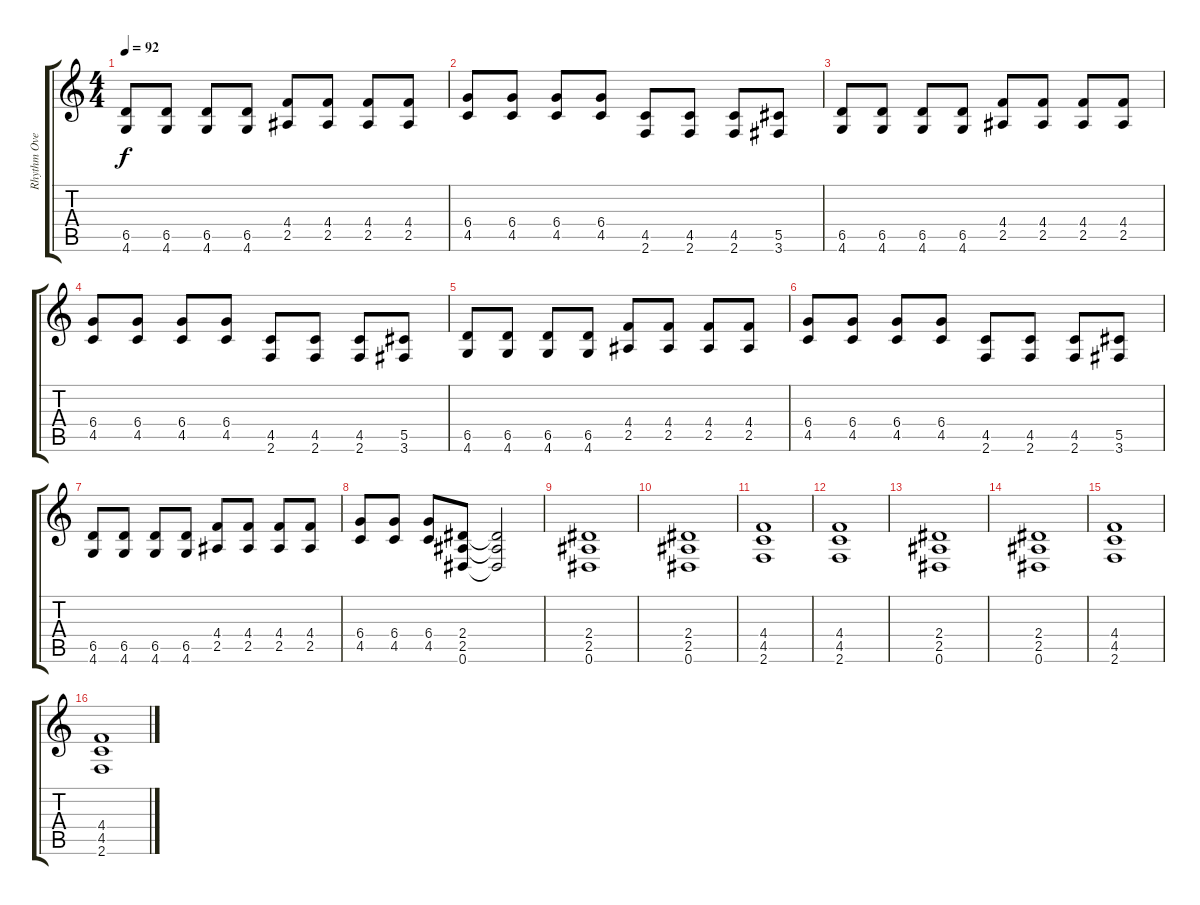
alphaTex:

\track ("Rhythm Overdub" "Rhythm Ove") {instrument distortionguitar}
\staff {score tabs}
\tuning (Eb4 Bb3 Gb3 Db3 Ab2 Eb2) {hide}
\ts (4 4)
\tempo 92
\clef g2
\ks c
(6.5 4.6).8{dy f instrument distortionguitar} (6.5 4.6).8 (6.5 4.6).8 (6.5 4.6).8 (4.4 2.5).8 (4.4 2.5).8 (4.4 2.5).8 (4.4 2.5).8 |
(6.4 4.5).8 (6.4 4.5).8 (6.4 4.5).8 (6.4 4.5).8 (4.5 2.6).8 (4.5 2.6).8 (4.5 2.6).8 (5.5 3.6).8 |
(6.5 4.6).8 (6.5 4.6).8 (6.5 4.6).8 (6.5 4.6).8 (4.4 2.5).8 (4.4 2.5).8 (4.4 2.5).8 (4.4 2.5).8 |
(6.4 4.5).8 (6.4 4.5).8 (6.4 4.5).8 (6.4 4.5).8 (4.5 2.6).8 (4.5 2.6).8 (4.5 2.6).8 (5.5 3.6).8 |
(6.5 4.6).8 (6.5 4.6).8 (6.5 4.6).8 (6.5 4.6).8 (4.4 2.5).8 (4.4 2.5).8 (4.4 2.5).8 (4.4 2.5).8 |
(6.4 4.5).8 (6.4 4.5).8 (6.4 4.5).8 (6.4 4.5).8 (4.5 2.6).8 (4.5 2.6).8 (4.5 2.6).8 (5.5 3.6).8 |
(6.5 4.6).8 (6.5 4.6).8 (6.5 4.6).8 (6.5 4.6).8 (4.4 2.5).8 (4.4 2.5).8 (4.4 2.5).8 (4.4 2.5).8 |
(6.4 4.5).8 (6.4 4.5).8 (6.4 4.5).8 (2.4 2.5 0.6).8 (2.4{t} 2.5{t} 0.6{t}).2 |
(2.4 2.5 0.6).1 |
(2.4 2.5 0.6).1 |
(4.4 4.5 2.6).1 |
(4.4 4.5 2.6).1 |
(2.4 2.5 0.6).1 |
(2.4 2.5 0.6).1 |
(4.4 4.5 2.6).1 |
(4.4 4.5 2.6).1
